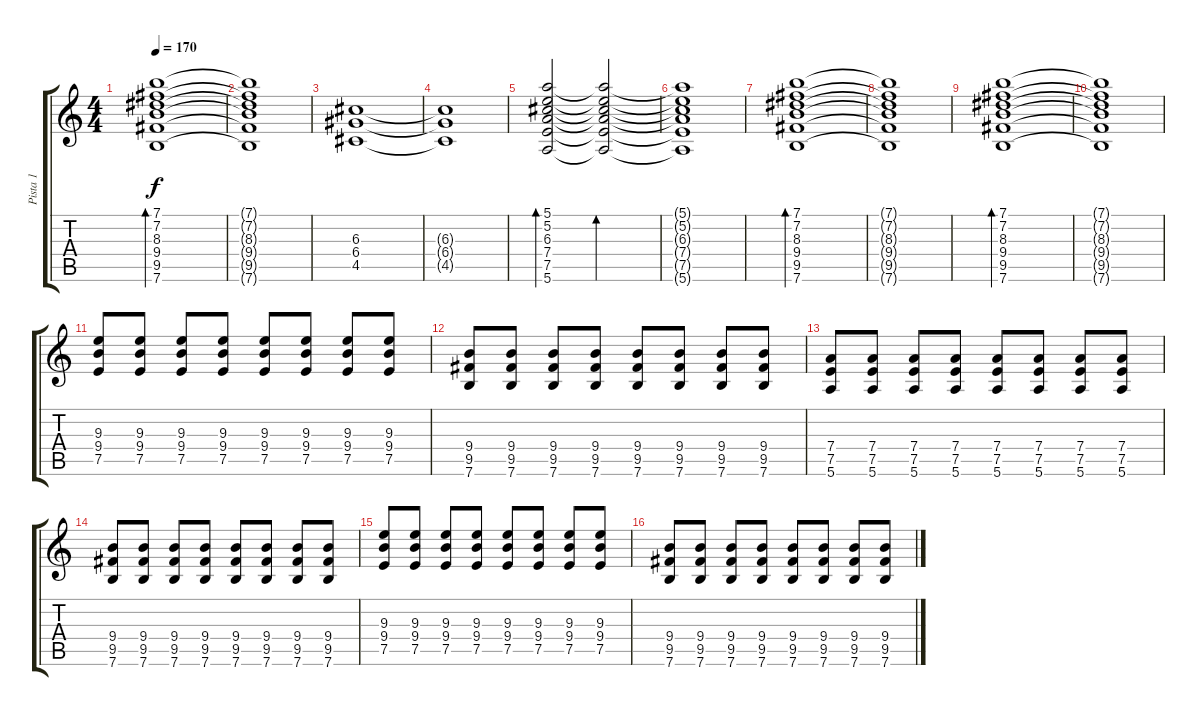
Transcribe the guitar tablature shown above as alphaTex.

\track ("Pista 1" "Pista 1") {instrument distortionguitar}
\staff {score tabs}
\tuning (E4 B3 G3 D3 A2 E2) {hide}
\ts (4 4)
\tempo 170
\clef g2
\ks c
(7.1 7.2 8.3 9.4 9.5 7.6).1{bd 60 dy f} |
(7.1{t} 7.2{t} 8.3{t} 9.4{t} 9.5{t} 7.6{t}).1 |
(6.3 6.4 4.5).1 |
(6.3{t} 6.4{t} 4.5{t}).1 |
(5.1 5.2 6.3 7.4 7.5 5.6).2{bd 60} (5.1{t} 5.2{t} 6.3{t} 7.4{t} 7.5{t} 5.6{t}).2{bd 240} |
(5.1{t} 5.2{t} 6.3{t} 7.4{t} 7.5{t} 5.6{t}).1 |
(7.1 7.2 8.3 9.4 9.5 7.6).1{bd 60} |
(7.1{t} 7.2{t} 8.3{t} 9.4{t} 9.5{t} 7.6{t}).1 |
(7.1 7.2 8.3 9.4 9.5 7.6).1{bd 60} |
(7.1{t} 7.2{t} 8.3{t} 9.4{t} 9.5{t} 7.6{t}).1 |
(9.3 9.4 7.5).8 (9.3 9.4 7.5).8 (9.3 9.4 7.5).8 (9.3 9.4 7.5).8 (9.3 9.4 7.5).8 (9.3 9.4 7.5).8 (9.3 9.4 7.5).8 (9.3 9.4 7.5).8 |
(9.4 9.5 7.6).8 (9.4 9.5 7.6).8 (9.4 9.5 7.6).8 (9.4 9.5 7.6).8 (9.4 9.5 7.6).8 (9.4 9.5 7.6).8 (9.4 9.5 7.6).8 (9.4 9.5 7.6).8 |
(7.4 7.5 5.6).8 (7.4 7.5 5.6).8 (7.4 7.5 5.6).8 (7.4 7.5 5.6).8 (7.4 7.5 5.6).8 (7.4 7.5 5.6).8 (7.4 7.5 5.6).8 (7.4 7.5 5.6).8 |
(9.4 9.5 7.6).8 (9.4 9.5 7.6).8 (9.4 9.5 7.6).8 (9.4 9.5 7.6).8 (9.4 9.5 7.6).8 (9.4 9.5 7.6).8 (9.4 9.5 7.6).8 (9.4 9.5 7.6).8 |
(9.3 9.4 7.5).8 (9.3 9.4 7.5).8 (9.3 9.4 7.5).8 (9.3 9.4 7.5).8 (9.3 9.4 7.5).8 (9.3 9.4 7.5).8 (9.3 9.4 7.5).8 (9.3 9.4 7.5).8 |
(9.4 9.5 7.6).8 (9.4 9.5 7.6).8 (9.4 9.5 7.6).8 (9.4 9.5 7.6).8 (9.4 9.5 7.6).8 (9.4 9.5 7.6).8 (9.4 9.5 7.6).8 (9.4 9.5 7.6).8
